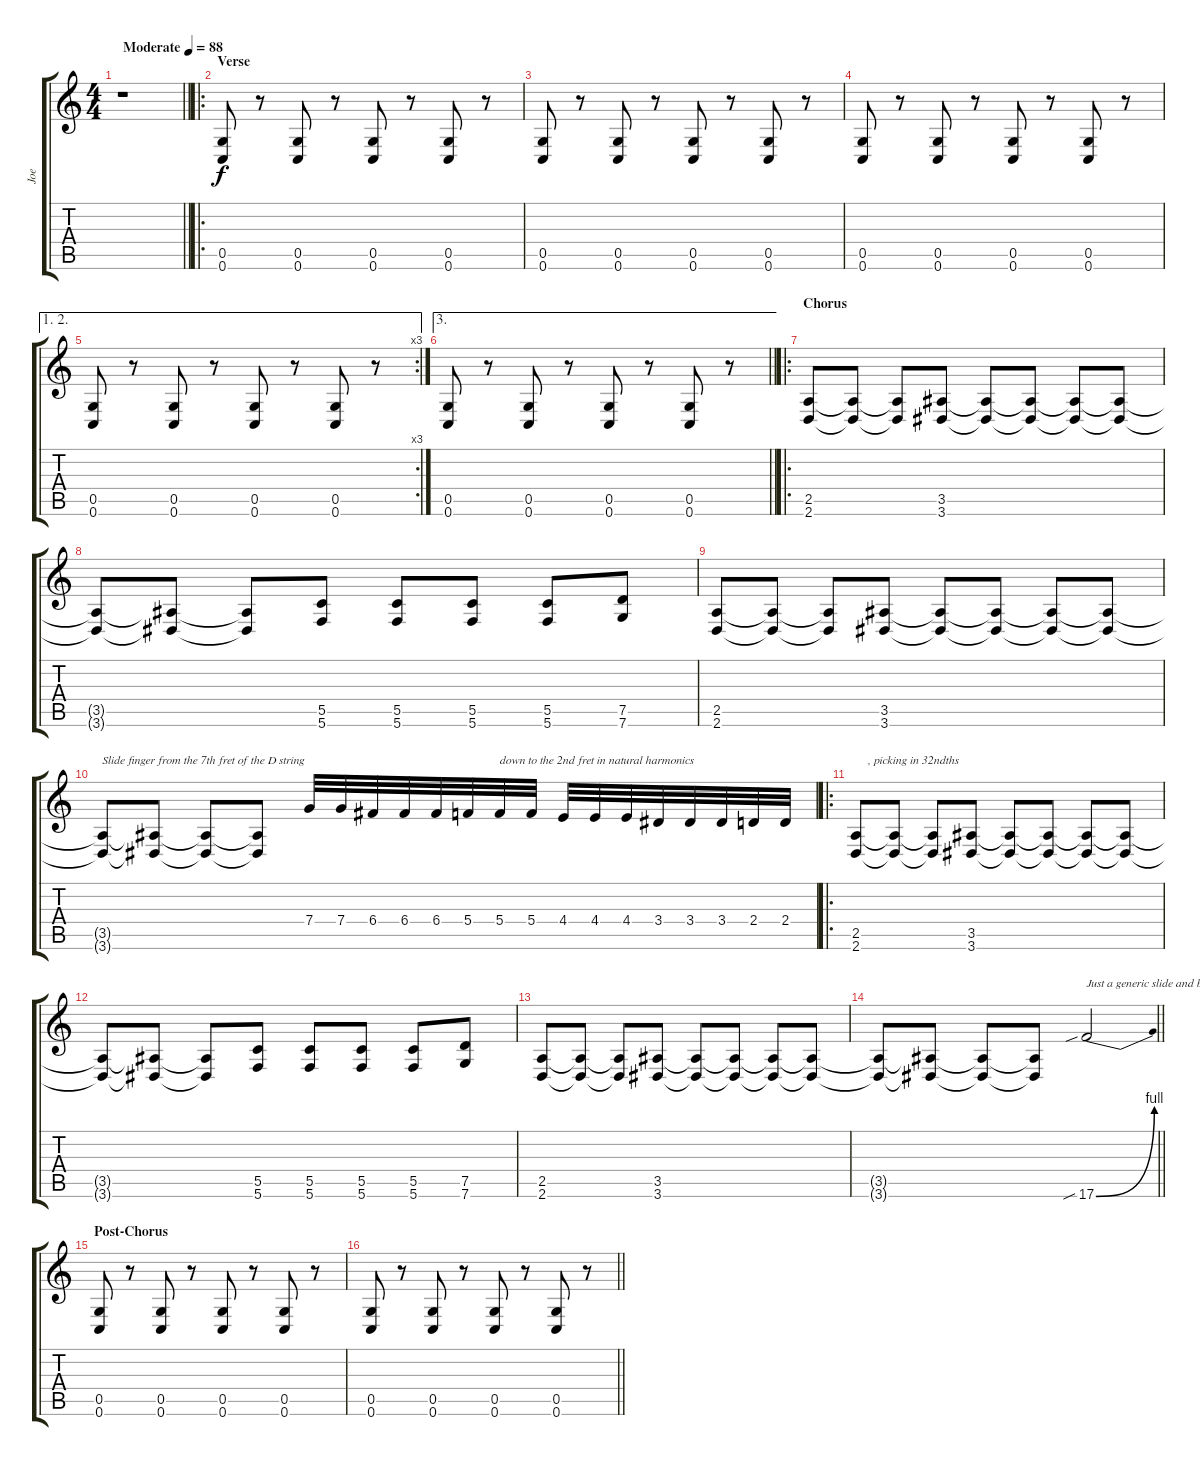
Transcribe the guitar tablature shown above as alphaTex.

\track ("Joe" "Joe") {instrument distortionguitar}
\staff {score tabs}
\tuning (D4 A3 F3 C3 G2 C2) {hide}
\ts (4 4)
\tempo (88 "Moderate")
\clef g2
\barLineRight lightlight
\ks c
r.1{dy f instrument distortionguitar} |
\ro
\section ("" "Verse")
(0.5 0.6).8 r.8 (0.5 0.6).8 r.8 (0.5 0.6).8 r.8 (0.5 0.6).8 r.8 |
(0.5 0.6).8 r.8 (0.5 0.6).8 r.8 (0.5 0.6).8 r.8 (0.5 0.6).8 r.8 |
(0.5 0.6).8 r.8 (0.5 0.6).8 r.8 (0.5 0.6).8 r.8 (0.5 0.6).8 r.8 |
\ae (1 2)
\rc 3
(0.5 0.6).8 r.8 (0.5 0.6).8 r.8 (0.5 0.6).8 r.8 (0.5 0.6).8 r.8 |
\ae 3
\barLineRight lightlight
(0.5 0.6).8 r.8 (0.5 0.6).8 r.8 (0.5 0.6).8 r.8 (0.5 0.6).8 r.8 |
\ro
\section ("" "Chorus")
(2.5 2.6).8 (2.5{t} 2.6{t}).8 (2.5{t} 2.6{t}).8 (3.5 3.6).8 (3.5{t} 3.6{t}).8 (3.5{t} 3.6{t}).8 (3.5{t} 3.6{t}).8 (3.5{t} 3.6{t}).8 |
(3.5{t} 3.6{t}).8 (3.5{t} 3.6{t}).8 (3.5{t} 3.6{t}).8 (5.5 5.6).8 (5.5 5.6).8 (5.5 5.6).8 (5.5 5.6).8 (7.5 7.6).8 |
(2.5 2.6).8 (2.5{t} 2.6{t}).8 (2.5{t} 2.6{t}).8 (3.5 3.6).8 (3.5{t} 3.6{t}).8 (3.5{t} 3.6{t}).8 (3.5{t} 3.6{t}).8 (3.5{t} 3.6{t}).8 |
(3.5{t} 3.6{t}).8{txt "Slide finger from the 7th fret of the D string"} (3.5{t} 3.6{t}).8 (3.5{t} 3.6{t}).8 (3.5{t} 3.6{t}).8 7.4.32{instrument guitarharmonics} 7.4.32 6.4.32 6.4.32 6.4.32 5.4.32 5.4.32{txt "down to the 2nd fret in natural harmonics"} 5.4.32 4.4.32 4.4.32 4.4.32 3.4.32 3.4.32 3.4.32 2.4.32 2.4.32 |
\ro
(2.5 2.6).8{txt "    , picking in 32ndths" instrument distortionguitar} (2.5{t} 2.6{t}).8 (2.5{t} 2.6{t}).8 (3.5 3.6).8 (3.5{t} 3.6{t}).8 (3.5{t} 3.6{t}).8 (3.5{t} 3.6{t}).8 (3.5{t} 3.6{t}).8 |
(3.5{t} 3.6{t}).8 (3.5{t} 3.6{t}).8 (3.5{t} 3.6{t}).8 (5.5 5.6).8 (5.5 5.6).8 (5.5 5.6).8 (5.5 5.6).8 (7.5 7.6).8 |
(2.5 2.6).8 (2.5{t} 2.6{t}).8 (2.5{t} 2.6{t}).8 (3.5 3.6).8 (3.5{t} 3.6{t}).8 (3.5{t} 3.6{t}).8 (3.5{t} 3.6{t}).8 (3.5{t} 3.6{t}).8 |
\barLineRight lightlight
(3.5{t} 3.6{t}).8 (3.5{t} 3.6{t}).8 (3.5{t} 3.6{t}).8 (3.5{t} 3.6{t}).8 17.6{be (bend 0 0 60 4) sib}.2{txt "Just a generic slide and bend"} |
\section ("" "Post-Chorus")
(0.5 0.6).8 r.8 (0.5 0.6).8 r.8 (0.5 0.6).8 r.8 (0.5 0.6).8 r.8 |
\barLineRight lightlight
(0.5 0.6).8 r.8 (0.5 0.6).8 r.8 (0.5 0.6).8 r.8 (0.5 0.6).8 r.8
